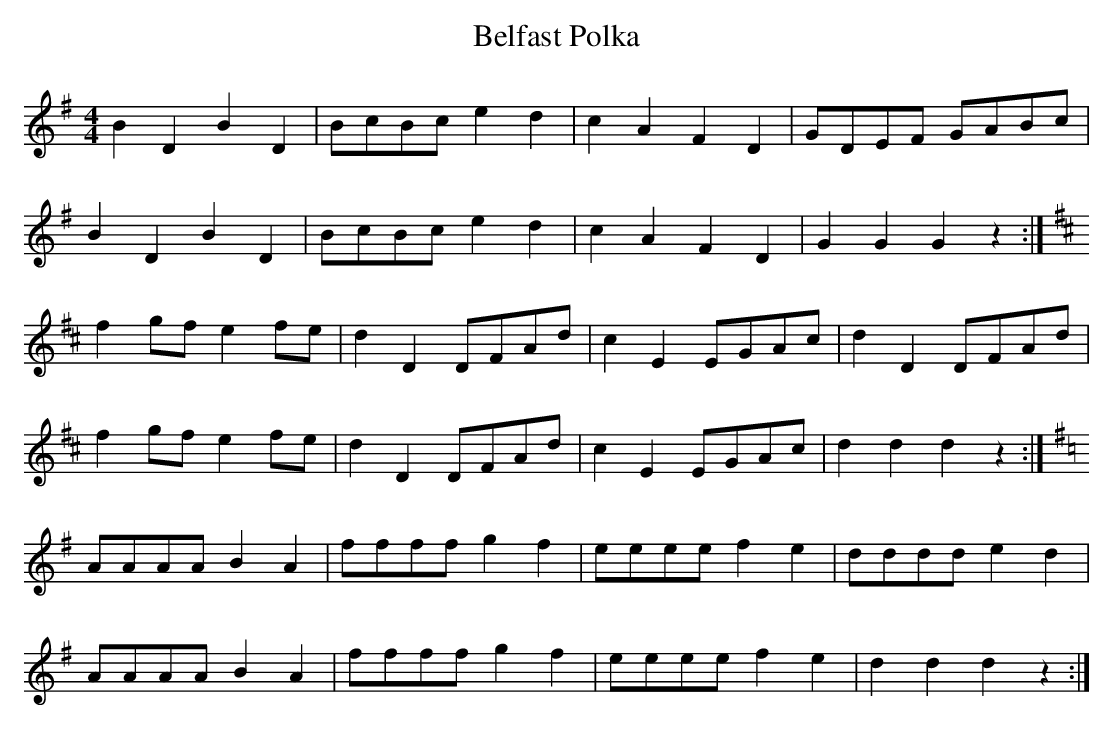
X:1
T:Belfast Polka
M:4/4
L:1/8
K:G
B2 D2 B2 D2|BcBc e2d2|c2A2F2D2|GDEF GABc|
B2D2B2D2|BcBc e2d2|c2A2F2D2|G2G2G2z2:|
K:D
f2gf e2fe|d2D2 DFAd|c2E2 EGAc|d2D2 DFAd|
f2gf e2fe|d2D2 DFAd|c2E2 EGAc|d2d2d2z2:|
K:G
AAAA B2A2|ffff g2f2|eeee f2e2|dddd e2d2|
AAAA B2A2|ffff g2f2|eeee f2e2|d2d2d2z2:|
